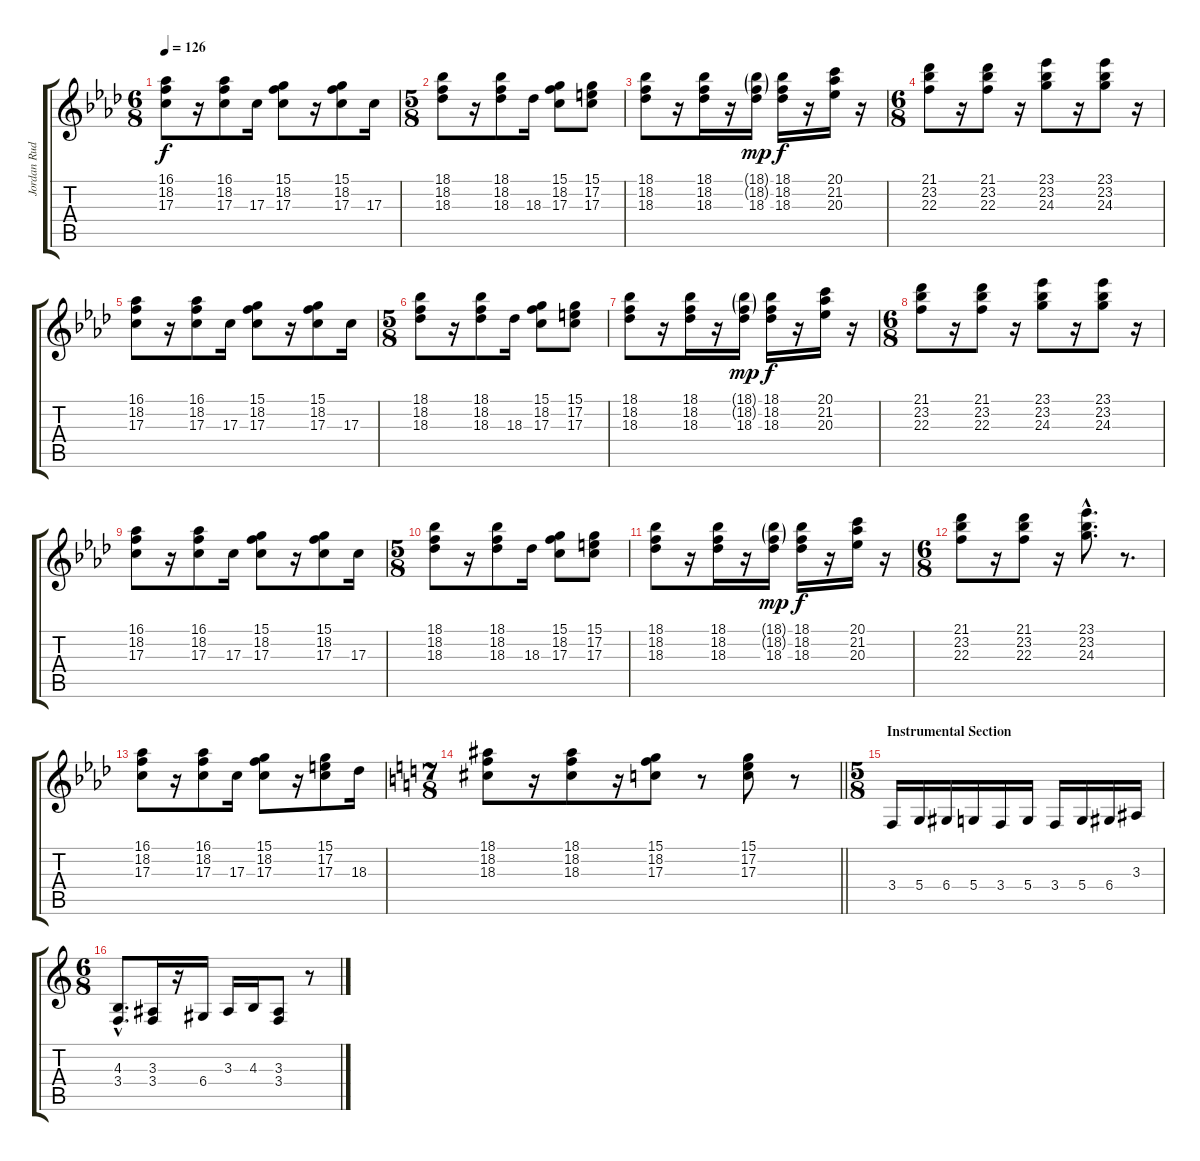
\track ("Jordan Rudess" "Jordan Rud") {instrument lead1square}
\staff {score tabs}
\tuning (E4 B3 G3 D3 A2 E2) {hide}
\ts (6 8)
\tempo 126
\clef g2
\ks ab
(16.1 18.2 17.3).8{dy f} r.16 (16.1 18.2 17.3).8 17.3.16 (15.1 18.2 17.3).8 r.16 (15.1 18.2 17.3).8 17.3.16 |
\ts (5 8)
(18.1 18.2 18.3).8 r.16 (18.1 18.2 18.3).8 18.3.16 (15.1 18.2 17.3).8 (15.1 17.2 17.3).8 |
(18.1 18.2 18.3).8 r.16 (18.1 18.2 18.3).16 r.16 (18.1{g} 18.2{g} 18.3).16{dy mp} (18.1 18.2 18.3).16{dy f} r.16 (20.1 21.2 20.3).16 r.16 |
\ts (6 8)
(21.1 23.2 22.3).8 r.16 (21.1 23.2 22.3).8 r.16 (23.1 23.2 24.3).8 r.16 (23.1 23.2 24.3).8 r.16 |
(16.1 18.2 17.3).8 r.16 (16.1 18.2 17.3).8 17.3.16 (15.1 18.2 17.3).8 r.16 (15.1 18.2 17.3).8 17.3.16 |
\ts (5 8)
(18.1 18.2 18.3).8 r.16 (18.1 18.2 18.3).8 18.3.16 (15.1 18.2 17.3).8 (15.1 17.2 17.3).8 |
(18.1 18.2 18.3).8 r.16 (18.1 18.2 18.3).16 r.16 (18.1{g} 18.2{g} 18.3).16{dy mp} (18.1 18.2 18.3).16{dy f} r.16 (20.1 21.2 20.3).16 r.16 |
\ts (6 8)
(21.1 23.2 22.3).8 r.16 (21.1 23.2 22.3).8 r.16 (23.1 23.2 24.3).8 r.16 (23.1 23.2 24.3).8 r.16 |
(16.1 18.2 17.3).8 r.16 (16.1 18.2 17.3).8 17.3.16 (15.1 18.2 17.3).8 r.16 (15.1 18.2 17.3).8 17.3.16 |
\ts (5 8)
(18.1 18.2 18.3).8 r.16 (18.1 18.2 18.3).8 18.3.16 (15.1 18.2 17.3).8 (15.1 17.2 17.3).8 |
(18.1 18.2 18.3).8 r.16 (18.1 18.2 18.3).16 r.16 (18.1{g} 18.2{g} 18.3).16{dy mp} (18.1 18.2 18.3).16{dy f} r.16 (20.1 21.2 20.3).16 r.16 |
\ts (6 8)
(21.1 23.2 22.3).8 r.16 (21.1 23.2 22.3).8 r.16 (23.1{hac} 23.2{hac} 24.3{hac}).8{d} r.8{d} |
(16.1 18.2 17.3).8 r.16 (16.1 18.2 17.3).8 17.3.16 (15.1 18.2 17.3).8 r.16 (15.1 17.2 17.3).8 18.3.16 |
\ts (7 8)
\barLineRight lightlight
\ks c
(18.1 18.2 18.3).8 r.16 (18.1 18.2 18.3).8 r.16 (15.1 18.2 17.3).8 r.8 (15.1 17.2 17.3).8 r.8 |
\ts (5 8)
\section ("" "Instrumental Section")
3.4.16{volume 12 instrument reedorgan} 5.4.16 6.4.16 5.4.16 3.4.16 5.4.16 3.4.16 5.4.16 6.4.16 3.3.16 |
\ts (6 8)
(4.3{hac} 3.4{hac}).8{d} (3.3 3.4).16 r.16 6.4.16 3.3.16 4.3.16 (3.3 3.4).8 r.8
